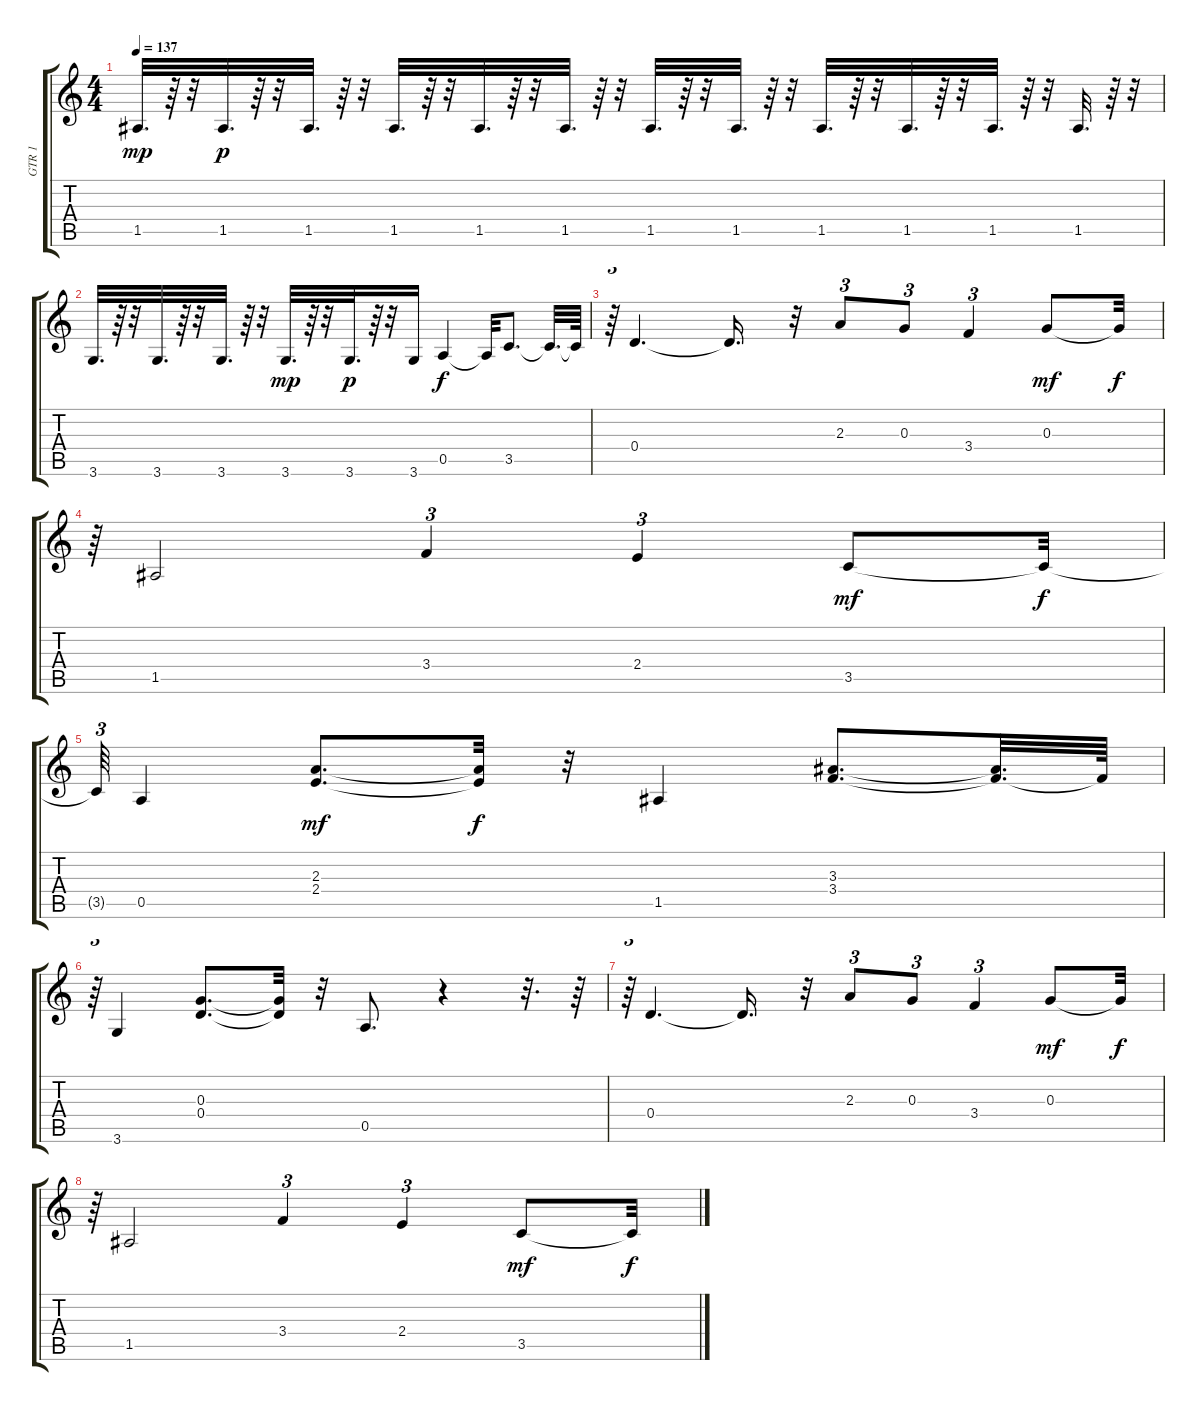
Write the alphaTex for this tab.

\track ("GTR 1" "GTR 1") {instrument overdrivenguitar}
\staff {score tabs}
\tuning (E4 B3 G3 D3 A2 E2) {hide}
\ts (4 4)
\tempo 137
\clef g2
\ks c
1.5.32{d dy mp} r.64 r.32 1.5.32{d dy p} r.64 r.32 1.5.32{d} r.64 r.32 1.5.32{d} r.64 r.32 1.5.32{d} r.64 r.32 1.5.32{d} r.64 r.32 1.5.32{d} r.64 r.32 1.5.32{d} r.64 r.32 1.5.32{d} r.64 r.32 1.5.32{d} r.64 r.32 1.5.32{d} r.64 r.32 1.5.32{d} r.64 r.32 |
3.6.32{d} r.64 r.32 3.6.32{d} r.64 r.32 3.6.32{d} r.64 r.32 3.6.32{d dy mp} r.64 r.32 3.6.32{d dy p} r.64 r.32 3.6.16 0.5.4{dy f} 0.5{t}.32 3.5.8{d} 3.5{t}.32{d} 3.5{t}.64 |
r.64{tu (3 2)} 0.4.4{d} 0.4{t}.16{d} r.32 2.3.8{tu (3 2)} 0.3.8{tu (3 2)} 3.4.4{tu (3 2)} 0.3.8{dy mf} 0.3{t}.32{dy f} |
r.64{tu (3 2)} 1.5.2 3.4.4{tu (3 2)} 2.4.4{tu (3 2)} 3.5.8{dy mf} 3.5{t}.32{dy f} |
3.5{t}.64{tu (3 2)} 0.5.4 (2.3 2.4).8{d dy mf} (2.3{t} 2.4{t}).32{dy f} r.32 1.5.4 (3.3 3.4).8{d} (3.3{t} 3.4{t}).32{d} 3.4{t}.64 |
r.64{tu (3 2)} 3.6.4 (0.3 0.4).8{d} (0.3{t} 0.4{t}).32 r.32 0.5.8{d} r.4 r.32{d} r.64 |
r.64{tu (3 2)} 0.4.4{d} 0.4{t}.16{d} r.32 2.3.8{tu (3 2)} 0.3.8{tu (3 2)} 3.4.4{tu (3 2)} 0.3.8{dy mf} 0.3{t}.32{dy f} |
r.64{tu (3 2)} 1.5.2 3.4.4{tu (3 2)} 2.4.4{tu (3 2)} 3.5.8{dy mf} 3.5{t}.32{dy f}
